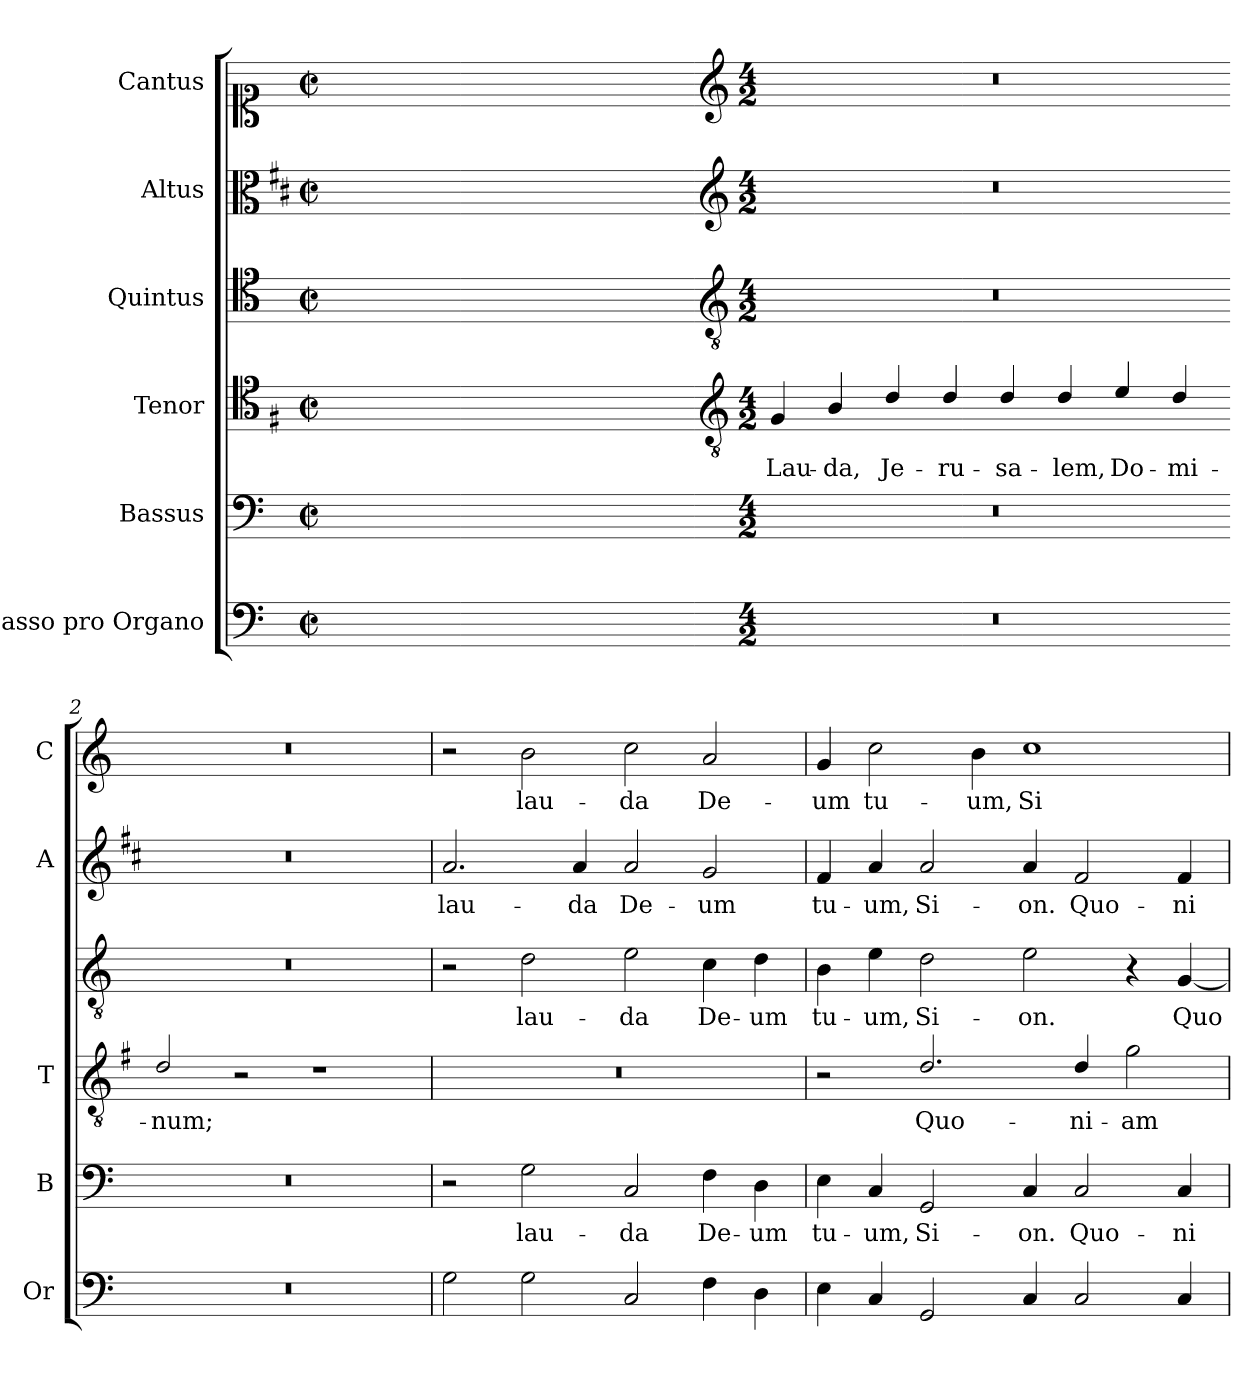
**kern	**kern	**text	**kern	**text	**kern	**text	**kern	**text	**kern	**text
*part6	*part5	*part5	*part4	*part4	*part3	*part3	*part2	*part2	*part1	*part1
*staff6	*staff5	*staff5	*staff4	*staff4	*staff3	*staff3	*staff2	*staff2	*staff1	*staff1
*I"Basso pro Organo	*I"Bassus	*	*I"Tenor	*	*I"Quintus	*	*I"Altus	*	*I"Cantus	*
*I'Or	*I'B	*	*I'T	*	*	*	*I'A	*	*I'C	*
*clefF4	*clefF4	*	*clefC4	*	*clefC4	*	*clefC3	*	*clefC1	*
*	*	*	*ITrd4c7	*	*	*	*ITrd1c2	*	*	*
*k[]	*k[]	*	*k[]	*	*k[]	*	*k[]	*	*k[]	*
*C:	*C:	*	*C:	*	*C:	*	*C:	*	*C:	*
*M2/2	*M2/2	*	*M2/2	*	*M2/2	*	*M2/2	*	*M2/2	*
*met(c|)	*met(c|)	*	*met(c|)	*	*met(c|)	*	*met(c|)	*	*met(c|)	*
=	=	=	=	=	=	=	=	=	=	=
1ryy	1ryy	.	1ryy	.	1ryy	.	1ryy	.	1ryy	.
=1X-	=1X-	=1X-	=1X-	=1X-	=1X-	=1X-	=1X-	=1X-	=1X-	=1X-
4ryy	4ryy	.	4ryy	.	4ryy	.	4ryy	.	4ryy	.
4ryy	4ryy	.	4ryy	.	4ryy	.	4ryy	.	4ryy	.
4ryy	4ryy	.	4ryy	.	4ryy	.	4ryy	.	4ryy	.
4ryy	4ryy	.	4ryy	.	4ryy	.	4ryy	.	4ryy	.
=1-	=1-	=1-	=1-	=1-	=1-	=1-	=1-	=1-	=1-	=1-
*	*	*	*clefGv2	*	*clefGv2	*	*clefG2	*	*clefG2	*
*M4/2	*M4/2	*	*M4/2	*	*M4/2	*	*M4/2	*	*M4/2	*
!	!	!	!	!LO:LY:b	!	!	!	!	!	!
0r	0r	.	4C/	Lau-	0r	.	0r	.	0r	.
!	!	!	!	!LO:LY:b	!	!	!	!	!	!
.	.	.	4E/	-da,	.	.	.	.	.	.
!	!	!	!	!LO:LY:b	!	!	!	!	!	!
.	.	.	4G/	Je-	.	.	.	.	.	.
!	!	!	!	!LO:LY:b	!	!	!	!	!	!
.	.	.	4G/	-ru-	.	.	.	.	.	.
!	!	!	!	!LO:LY:b	!	!	!	!	!	!
.	.	.	4G/	-sa-	.	.	.	.	.	.
!	!	!	!	!LO:LY:b	!	!	!	!	!	!
.	.	.	4G/	-lem,	.	.	.	.	.	.
!	!	!	!	!LO:LY:b	!	!	!	!	!	!
.	.	.	4A/	Do-	.	.	.	.	.	.
!	!	!	!	!LO:LY:b	!	!	!	!	!	!
.	.	.	4G/	-mi-	.	.	.	.	.	.
=2-	=2-	=2-	=2-	=2-	=2-	=2-	=2-	=2-	=2-	=2-
!	!	!	!	!LO:LY:b	!	!	!	!	!	!
0r	0r	.	2G/	-num;	0r	.	0r	.	0r	.
.	.	.	2r	.	.	.	.	.	.	.
.	.	.	1r	.	.	.	.	.	.	.
=3	=3	=3	=3	=3	=3	=3	=3	=3	=3	=3
!	!	!	!	!	!	!	!	!LO:LY:b	!	!
2G\	2r	.	0r	.	2r	.	2.g/	lau-	2r	.
!	!	!LO:LY:b	!	!	!	!LO:LY:b	!	!	!	!LO:LY:b
2G\	2G\	lau-	.	.	2d\	lau-	.	.	2b\	lau-
!	!	!	!	!	!	!	!	!LO:LY:b	!	!
.	.	.	.	.	.	.	4g/	-da	.	.
!	!	!LO:LY:b	!	!	!	!LO:LY:b	!	!LO:LY:b	!	!LO:LY:b
2C/	2C/	-da	.	.	2e\	-da	2g/	De-	2cc\	-da
!	!	!LO:LY:b	!	!	!	!LO:LY:b	!	!LO:LY:b	!	!LO:LY:b
4F\	4F\	De-	.	.	4c\	De-	2f/	-um	2a/	De-
!	!	!LO:LY:b	!	!	!	!LO:LY:b	!	!	!	!
4D\	4D\	-um	.	.	4d\	-um	.	.	.	.
=4	=4	=4	=4	=4	=4	=4	=4	=4	=4	=4
!	!	!LO:LY:b	!	!	!	!LO:LY:b	!	!LO:LY:b	!	!LO:LY:b
4E\	4E\	tu-	2r	.	4B\	tu-	4e/	tu-	4g/	-um
!	!	!LO:LY:b	!	!	!	!LO:LY:b	!	!LO:LY:b	!	!LO:LY:b
4C/	4C/	-um,	.	.	4e\	-um,	4g/	-um,	2cc\	tu-
!	!	!LO:LY:b	!	!LO:LY:b	!	!LO:LY:b	!	!LO:LY:b	!	!
2GG/	2GG/	Si-	2.G/	Quo-	2d\	Si-	2g/	Si-	.	.
!	!	!	!	!	!	!	!	!	!	!LO:LY:b
.	.	.	.	.	.	.	.	.	4b\	-um,
!	!	!LO:LY:b	!	!	!	!LO:LY:b	!	!LO:LY:b	!	!LO:LY:b
4C/	4C/	-on.	.	.	2e\	-on.	4g/	-on.	1cc	Si-
!	!	!LO:LY:b	!	!LO:LY:b	!	!	!	!LO:LY:b	!	!
2C/	2C/	Quo-	4G/	-ni-	.	.	2e/	Quo-	.	.
!	!	!	!	!LO:LY:b	!	!	!	!	!	!
.	.	.	2c\	-am	4r	.	.	.	.	.
!	!	!LO:LY:b	!	!	!	!LO:LY:b	!	!LO:LY:b	!	!
4C/	4C/	-ni-	.	.	[4G/	Quo-	4e/	-ni-	.	.
=	=	=	=	=	=	=	=	=	=	=
*-	*-	*-	*-	*-	*-	*-	*-	*-	*-	*-
